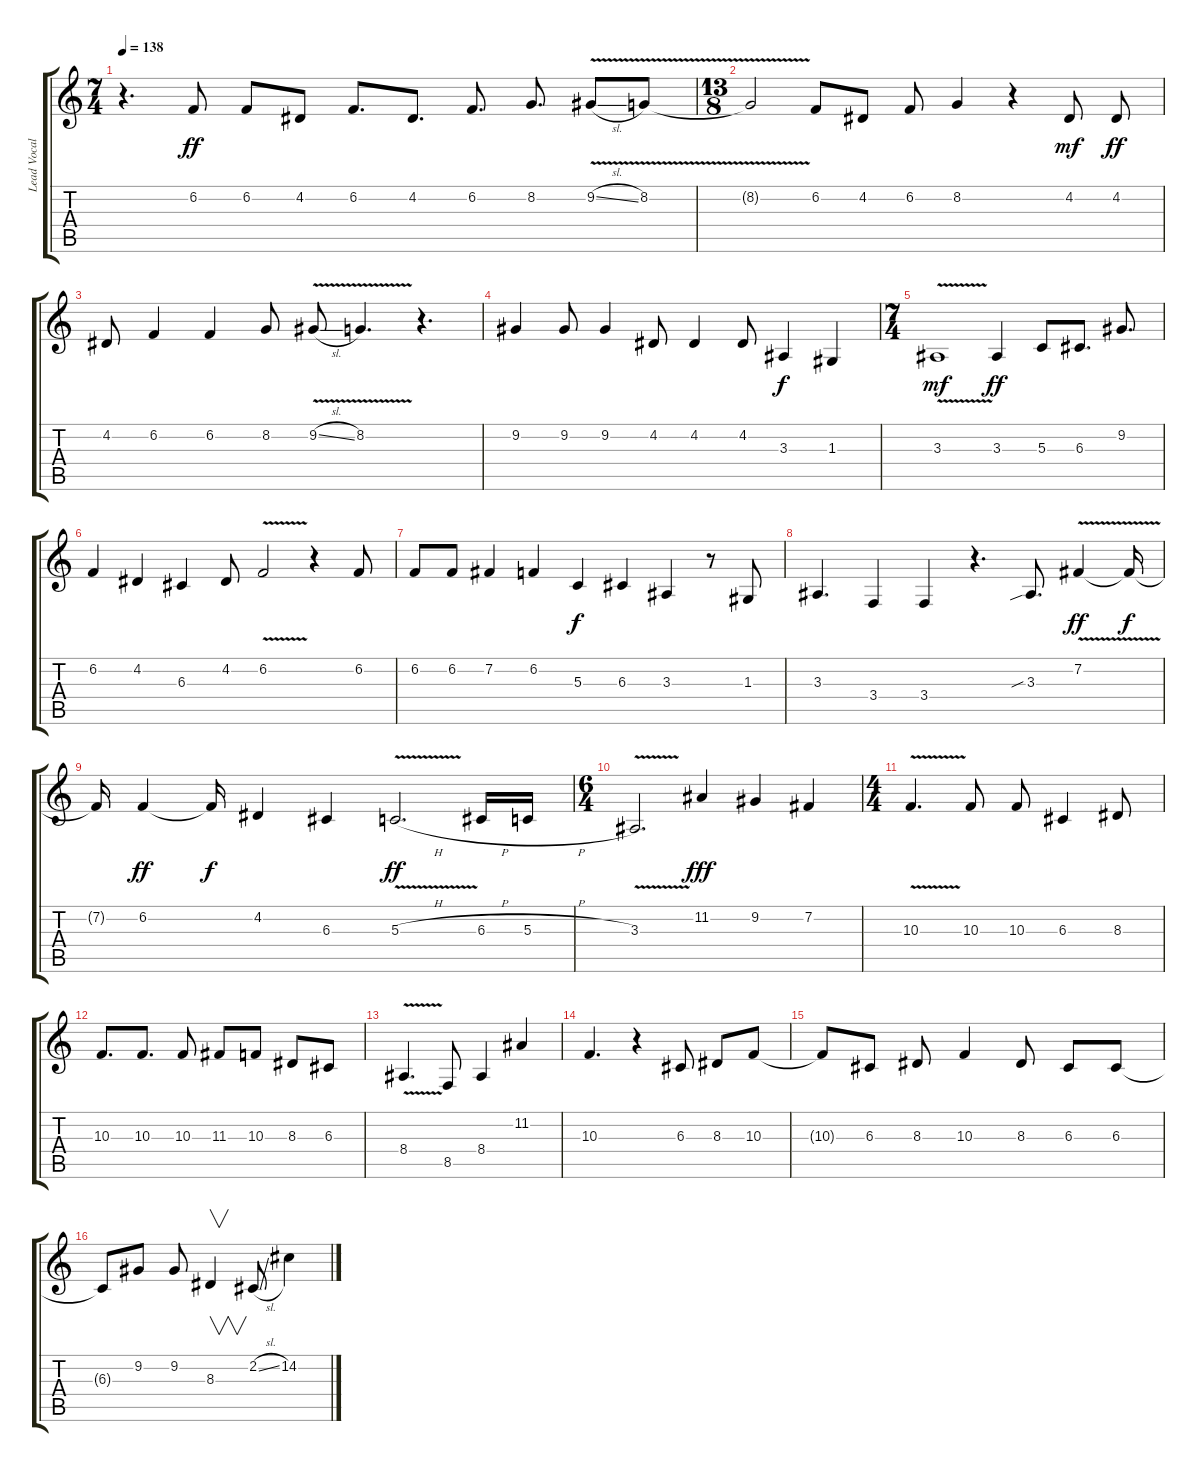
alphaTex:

\track ("Lead Vocals" "Lead Vocal") {instrument trumpet}
\staff {score tabs}
\tuning (E4 B3 G3 D3 A2 E2) {hide}
\ts (7 4)
\tempo 138
\clef g2
\ks c
r.4{d dy ff} 6.2.8 6.2.8 4.2.8 6.2.8{d} 4.2.8{d} 6.2.8{d} 8.2.8{d} 9.2{v sl}.8 8.2{v}.8 |
\ts (13 8)
8.2{t}.2 6.2.8 4.2.8 6.2.8 8.2.4 r.4 4.2.8{dy mf} 4.2.8{dy ff} |
4.2.8 6.2.4 6.2.4 8.2.8 9.2{v sl}.8 8.2{v}.4{d} r.4{d} |
9.2.4 9.2.8 9.2.4 4.2.8 4.2.4 4.2.8 3.3.4{dy f} 1.3.4 |
\ts (7 4)
3.3{v}.1{dy mf} 3.3.4{dy ff} 5.3.8 6.3.8{d} 9.2.8{d} |
6.2.4 4.2.4 6.3.4 4.2.8 6.2{v}.2 r.4 6.2.8 |
6.2.8 6.2.8 7.2.4 6.2.4 5.3.4{dy f} 6.3.4 3.3.4 r.8 1.3.8 |
3.3.4{d} 3.4.4 3.4.4 r.4{d} 3.3{sib}.8{d} 7.2{v}.4{dy ff} 7.2{t}.16{dy f} |
7.2{t}.16 6.2.4{dy ff} 6.2{t}.16{dy f} 4.2.4 6.3.4 5.3{v h}.2{d dy ff} 6.3{h}.16 5.3{h}.16 |
\ts (6 4)
3.3{v}.2{d} 11.2.4{dy fff} 9.2.4 7.2.4 |
\ts (4 4)
10.3{v}.4{d} 10.3.8 10.3.8 6.3.4 8.3.8 |
10.3.8{d} 10.3.8{d} 10.3.8 11.3.8 10.3.8 8.3.8 6.3.8 |
8.4{v}.4{d} 8.5.8 8.4.4 11.2.4 |
10.3.4{d} r.4 6.3.8 8.3.8 10.3.8 |
10.3{t}.8 6.3.8 8.3.8 10.3.4 8.3.8 6.3.8 6.3.8 |
6.3{t}.8 9.2.8 9.2.8 8.3.4{v} 2.2{sl}.8 14.2.4
